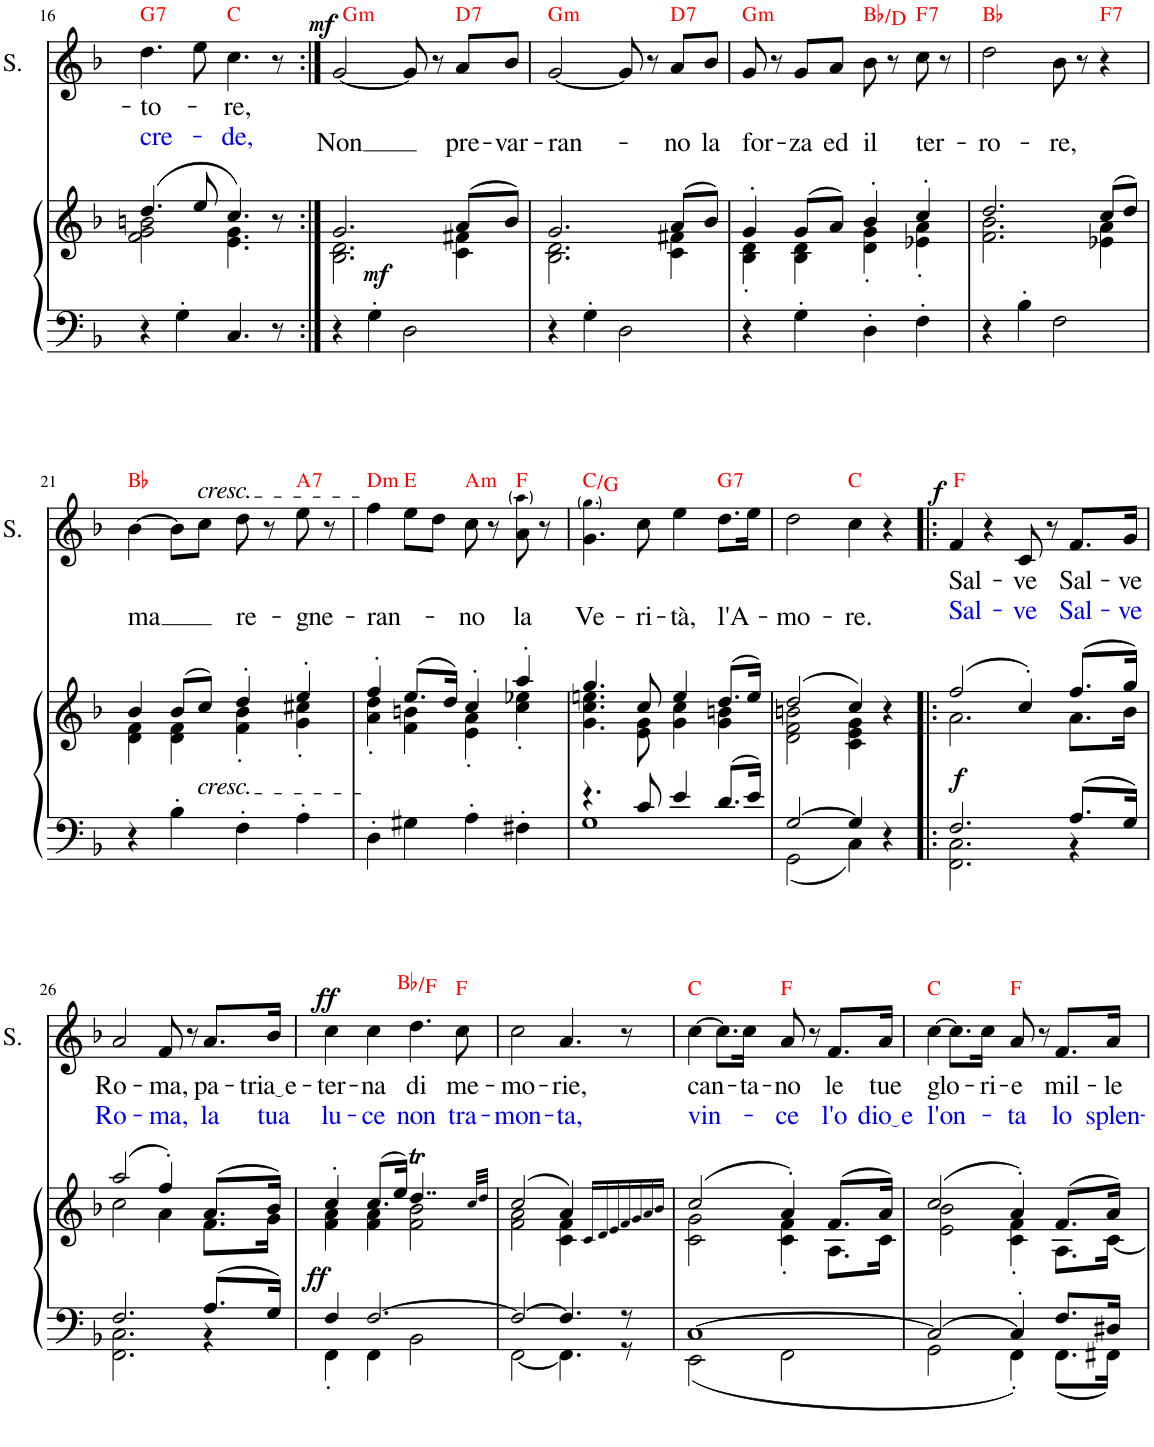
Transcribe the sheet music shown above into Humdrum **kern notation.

**kern	**kern	**dynam	**kern	**text	**text	**dynam	**harte
*part2	*part2	*part2	*part1	*part1	*part1	*part1	*part1
*staff3	*staff2	*staff2/3	*staff1	*staff1	*staff1	*staff1	*
*I"Organo	*	*	*I"Soprano	*	*	*	*
*	*	*	*I'S.	*	*	*	*
!!LO:PB:g=z
*clefF4	*clefG2	*	*clefG2	*	*	*	*
*k[b-]	*k[b-]	*	*k[b-]	*	*	*	*
*M4/4	*M4/4	*	*M4/4	*	*	*	*
*met(c)	*met(c)	*	*met(c)	*	*	*	*
=16	=16	=16	=16	=16	=16	=16	=16
*	*^	*	*	*	*	*	*
!	!	!	!	!	!LO:LY:b	!LO:LY:b:color=#0000E7	!	!LO:H:kt=7
4r	(4.dd/	2f\ 2g\ 2bn\	.	4.dd\	-to-	cre-	.	G:7
4G'\	.	.	.	.	.	.	.	.
.	8ee/	.	.	8ee\	.	.	.	.
!	!	!	!	!	!LO:LY:b	!LO:LY:b:color=#0000E7	!	!
4.C/	4.cc/)	4.e\ 4.g\	.	4.cc\	-re,	-de,	.	C:maj
8r	8r	8ryy	.	8r	.	.	.	.
=17:|!	=17:|!	=17:|!	=17:|!	=17:|!	=17:|!	=17:|!	=17:|!	=17:|!
!	!	!	!	!	!LO:LY:b	!	!LO:DY:a	!LO:H:kt=m
*	*	*^	*	*	*	*	*	*
4r	2.g/	2.B-\ 2.d\	4.ryy	.	[2g/	Non	.	mf	G:min
4G'\	.	.	.	.	.	.	.	.	.
!	!	!	!	!LO:DY:b	!	!	!	!	!
.	.	.	2ryy	mf	.	.	.	.	.
2D\	.	.	.	.	8g/]	.	.	.	.
.	.	.	.	.	8r	.	.	.	.
!	!	!	!	!	!	!LO:LY:b	!	!	!LO:H:kt=7
.	(8a/L	4c\ 4f#X\	.	.	8a/L	pre-	.	.	D:7
!	!	!	!	!	!	!LO:LY:b	!	!	!
.	8b-/J)	.	8ryy	.	8b-/J	-var-	.	.	.
=18	=18	=18	=18	=18	=18	=18	=18	=18	=18
!	!	!	!	!	!	!LO:LY:b	!	!	!LO:H:kt=m
*	*	*v	*v	*	*	*	*	*	*
4r	2.g/	2.B-\ 2.d\	.	[2g/	-ran-	.	.	G:min
4G'\	.	.	.	.	.	.	.	.
2D\	.	.	.	8g/]	.	.	.	.
.	.	.	.	8r	.	.	.	.
!	!	!	!	!	!LO:LY:b	!	!	!LO:H:kt=7
.	(8a/L	4c\ 4f#X\	.	8a/L	-no	.	.	D:7
!	!	!	!	!	!LO:LY:b	!	!	!
.	8b-/J)	.	.	8b-/J	la	.	.	.
=19	=19	=19	=19	=19	=19	=19	=19	=19
!	!	!	!	!	!LO:LY:b	!	!	!LO:H:kt=m
4r	4g'/	4B-\' 4d\'	.	8g/	for-	.	.	G:min
.	.	.	.	8r	.	.	.	.
!	!	!	!	!	!LO:LY:b	!	!	!
4G'\	(8g/L	4B-\ 4d\	.	8g/L	-za	.	.	.
!	!	!	!	!	!LO:LY:b	!	!	!
.	8a/J)	.	.	8a/J	ed	.	.	.
!	!	!	!	!	!LO:LY:b	!	!	!
4D'\	4b-'/	4d\' 4g\'	.	8b-\	il	.	.	Bb:maj/3
.	.	.	.	8r	.	.	.	.
!	!	!	!	!	!LO:LY:b	!	!	!LO:H:kt=7
4F'\	4cc'/	4e-X\' 4a\'	.	8cc\	ter-	.	.	F:7
.	.	.	.	8r	.	.	.	.
=20	=20	=20	=20	=20	=20	=20	=20	=20
!	!	!	!	!	!LO:LY:b	!	!	!
4r	2.dd/	2.f\ 2.b-\	.	2dd\	-ro-	.	.	Bb:maj
4B-'\	.	.	.	.	.	.	.	.
!	!	!	!	!	!LO:LY:b	!	!	!
2F\	.	.	.	8b-\	-re,	.	.	.
.	.	.	.	8r	.	.	.	.
!	!	!	!	!	!	!	!	!LO:H:kt=7
.	(8cc/L	4e-X\ 4a\	.	4r	.	.	.	F:7
.	8dd/J)	.	.	.	.	.	.	.
!!LO:LB:g=z
=21	=21	=21	=21	=21	=21	=21	=21	=21
!	!	!	!	!	!LO:LY:b	!	!	!
4r	4b-/	4d\ 4f\	.	[4b-\	ma	.	.	Bb:maj
4B-'\	(8b-/L	4d\ 4f\	.	8b-\L]	.	.	.	.
!	!	!	!	!LO:TX:a:i:t=cresc.	!	!	!	!
!	!LO:TX:b:i:t=cresc.	!	!	!	!	!	!	!
.	8cc/J)	.	.	8cc\J	.	.	.	.
!	!	!	!	!	!LO:LY:b	!	!	!
4F'\	4dd'/	4f\' 4b-\'	.	8dd\	re-	.	.	.
.	.	.	.	8r	.	.	.	.
!	!	!	!	!	!LO:LY:b	!	!	!LO:H:kt=7
4A'\	4ee'/	4g\' 4cc#X\'	.	8ee\	-gne-	.	.	A:7
.	.	.	.	8r	.	.	.	.
=22	=22	=22	=22	=22	=22	=22	=22	=22
!	!	!	!	!	!LO:LY:b	!	!	!LO:H:kt=m
4D'\	4ff'/	4a\' 4dd\'	.	4ff\	-ran-	.	.	D:min
4G#X\	(8.ee/L	4f\ 4bn\	.	8ee\L	.	.	.	E:maj
.	.	.	.	8dd\J	.	.	.	.
.	16dd/Jk)	.	.	.	.	.	.	.
!	!	!	!	!	!LO:LY:b	!	!	!LO:H:kt=m
4A'\	4cc'/	4e\' 4a\'	.	8cc\	-no	.	.	A:min
.	.	.	.	8r	.	.	.	.
!	!	!	!	!	!LO:LY:b	!	!	!
4F#X'\	4aa'/	4cc\' 4ee-X\'	.	8a\ 8aa!\	la	.	.	F:maj
.	.	.	.	8r	.	.	.	.
=23	=23	=23	=23	=23	=23	=23	=23	=23
*^	*	*	*	*	*	*	*	*
!	!	!	!	!	!	!LO:LY:b	!	!	!
4.r	1G	4.gg/	4.g\ 4.cc\ 4.een\	.	4.g\ 4.gg!\	Ve-	.	.	C:maj/5
!	!	!	!	!	!	!LO:LY:b	!	!	!
8c/	.	8cc/	8e\ 8g\	.	8cc\	-ri-	.	.	.
!	!	!	!	!	!	!LO:LY:b	!	!	!
4e/	.	4ee/	4g\ 4cc\	.	4ee\	-tà,	.	.	.
!	!	!	!	!	!	!LO:LY:b	!	!	!LO:H:kt=7
8.d/L	.	(8.dd/L	4g\ 4bn\	.	8.dd\L	l'A-	.	.	G:7
16e/Jk	.	16ee/Jk)	.	.	16ee\Jk	.	.	.	.
=24	=24	=24	=24	=24	=24	=24	=24	=24	=24
!	!	!	!	!	!	!LO:LY:b	!	!	!
[2G/	2GG\	(2dd/	2d\ 2f\ 2bn\	.	2dd\	-mo-	.	.	.
!	!	!	!	!	!	!LO:LY:b	!	!	!
4G/]	4C\	4cc/)	4c\ 4e\ 4g\	.	4cc\	-re.	.	.	C:maj
4r	4ryy	4r	4ryy	.	4r	.	.	.	.
=25!|:	=25!|:	=25!|:	=25!|:	=25!|:	=25!|:	=25!|:	=25!|:	=25!|:	=25!|:
!	!	!	!	!LO:DY:b	!	!LO:LY:b	!LO:LY:b:color=#0000E7	!LO:DY:a	!
2.F/	2.FF\ 2.C\	(2ff/	2.a\	f	4f/	Sal-	Sal-	f	F:maj
.	.	.	.	.	4r	.	.	.	.
!	!	!	!	!	!	!LO:LY:b	!LO:LY:b:color=#0000E7	!	!
.	.	4cc'/)	.	.	8c/	-ve	-ve	.	.
.	.	.	.	.	8r	.	.	.	.
!	!	!	!	!	!	!LO:LY:b	!LO:LY:b:color=#0000E7	!	!
8.A/L	4r	(8.ff/L	8.a\L	.	8.f/L	Sal-	Sal-	.	.
!	!	!	!	!	!	!LO:LY:b	!LO:LY:b:color=#0000E7	!	!
16G/Jk	.	16gg/Jk)	16b-\Jk	.	16g/Jk	-ve	-ve	.	.
!!LO:LB:g=z
=26	=26	=26	=26	=26	=26	=26	=26	=26	=26
!	!	!	!	!	!	!LO:LY:b	!LO:LY:b:color=#0000E7	!	!
2.F/	2.FF\ 2.C\	(2aa/	2cc\	.	2a/	Ro-	Ro-	.	.
!	!	!	!	!	!	!LO:LY:b	!LO:LY:b:color=#0000E7	!	!
.	.	4ff'/)	4a\	.	8f/	-ma,	-ma,	.	.
.	.	.	.	.	8r	.	.	.	.
!	!	!	!	!	!	!LO:LY:b	!LO:LY:b:color=#0000E7	!	!
8.A/L	4r	(8.a/L	8.f\L	.	8.a/L	pa-	la	.	.
!	!	!	!	!	!	!LO:LY:b	!LO:LY:b:color=#0000E7	!	!
16G/Jk	.	16b-/Jk)	16g\Jk	.	16b-/Jk	tria e	tua	.	.
=27	=27	=27	=27	=27	=27	=27	=27	=27	=27
!	!	!	!	!LO:DY:b	!	!LO:LY:b	!LO:LY:b:color=#0000E7	!LO:DY:a	!
4F'/	4FF'\	4cc'/	4f\' 4a\'	ff	4cc\	-ter-	lu-	ff	.
!	!	!	!	!	!	!LO:LY:b	!LO:LY:b:color=#0000E7	!	!
[2.F/	4FF\	(8.cc/L	4f\ 4a\	.	4cc\	-na	-ce	.	.
.	.	16ee/Jk)	.	.	.	.	.	.	.
!	!	!	!	!	!	!LO:LY:b	!LO:LY:b:color=#0000E7	!	!
.	2BB-\	4..ddT/	2f\ 2b-\	.	4.dd\	di	non	.	Bb:maj/5
!	!	!	!	!	!	!LO:LY:b	!LO:LY:b:color=#0000E7	!	!
.	.	.	.	.	8cc\	me-	tra-	.	F:maj
.	.	32cc!/LLL	.	.	.	.	.	.	.
.	.	32dd!/JJJ	.	.	.	.	.	.	.
=28	=28	=28	=28	=28	=28	=28	=28	=28	=28
!	!	!	!	!	!	!LO:LY:b	!LO:LY:b:color=#0000E7	!	!
2F/_	[2FF\	(2cc/	2f\ 2a\	.	2cc\	-mo-	-mon-	.	.
!	!	!	!	!	!	!LO:LY:b	!LO:LY:b:color=#0000E7	!	!
4.F/]	4.FF\]	4a/)	4c\ 4f\	.	4.a/	-rie,	-ta,	.	.
*	*	*Xbrackettup	*	*	*	*	*	*	*
.	.	28c!/LL	4ryy	.	.	.	.	.	.
.	.	28d!/	.	.	.	.	.	.	.
.	.	28e!/	.	.	.	.	.	.	.
.	.	28f!/	.	.	.	.	.	.	.
8r	8r	.	.	.	8r	.	.	.	.
.	.	28g!/	.	.	.	.	.	.	.
.	.	28a!/	.	.	.	.	.	.	.
.	.	28b-!/JJ	.	.	.	.	.	.	.
=29	=29	=29	=29	=29	=29	=29	=29	=29	=29
!	!	!	!	!	!	!LO:LY:b	!LO:LY:b:color=#0000E7	!	!
[1C	2EE\	(2cc/	2c\ 2g\	.	[4cc\	can-	vin-	.	C:maj
.	.	.	.	.	8.cc\L]	.	.	.	.
!	!	!	!	!	!	!LO:LY:b	!	!	!
.	.	.	.	.	16cc\Jk	-ta-	.	.	.
!	!	!	!	!	!	!LO:LY:b	!LO:LY:b:color=#0000E7	!	!
.	2FF\	4a'/)	4c\' 4f\'	.	8a/	-no	-ce	.	F:maj
.	.	.	.	.	8r	.	.	.	.
!	!	!	!	!	!	!LO:LY:b	!LO:LY:b:color=#0000E7	!	!
.	.	(8.f/L	8.A\L	.	8.f/L	le	l'o	.	.
!	!	!	!	!	!	!LO:LY:b	!LO:LY:b:color=#0000E7	!	!
.	.	16a/Jk)	16c\Jk	.	16a/Jk	tue	dio e	.	.
=30	=30	=30	=30	=30	=30	=30	=30	=30	=30
!	!	!	!	!	!	!LO:LY:b	!LO:LY:b:color=#0000E7	!	!
2C/_	2GG\	(2cc/	2e\ 2b-\	.	[4cc\	glo-	l'on-	.	C:maj
.	.	.	.	.	8.cc\L]	.	.	.	.
!	!	!	!	!	!	!LO:LY:b	!	!	!
.	.	.	.	.	16cc\Jk	-ri-	.	.	.
!	!	!	!	!	!	!LO:LY:b	!LO:LY:b:color=#0000E7	!	!
4C'/]	4FF'\	4a'/)	4c\' 4f\'	.	8a/	-e	-ta	.	F:maj
.	.	.	.	.	8r	.	.	.	.
!	!	!	!	!	!	!LO:LY:b	!LO:LY:b:color=#0000E7	!	!
8.F/L	8.FF\L	(8.f/L	8.A\L	.	8.f/L	mil-	lo	.	.
!	!	!	!	!	!	!LO:LY:b	!LO:LY:b:color=#0000E7	!	!
16D#X/Jk	16FF#X\Jk	16a/Jk)	[16c\Jk	.	16a/Jk	-le	splen-	.	.
*v	*v	*	*	*	*	*	*	*	*
*	*v	*v	*	*	*	*	*	*
=	=	=	=	=	=	=	=
*-	*-	*-	*-	*-	*-	*-	*-
